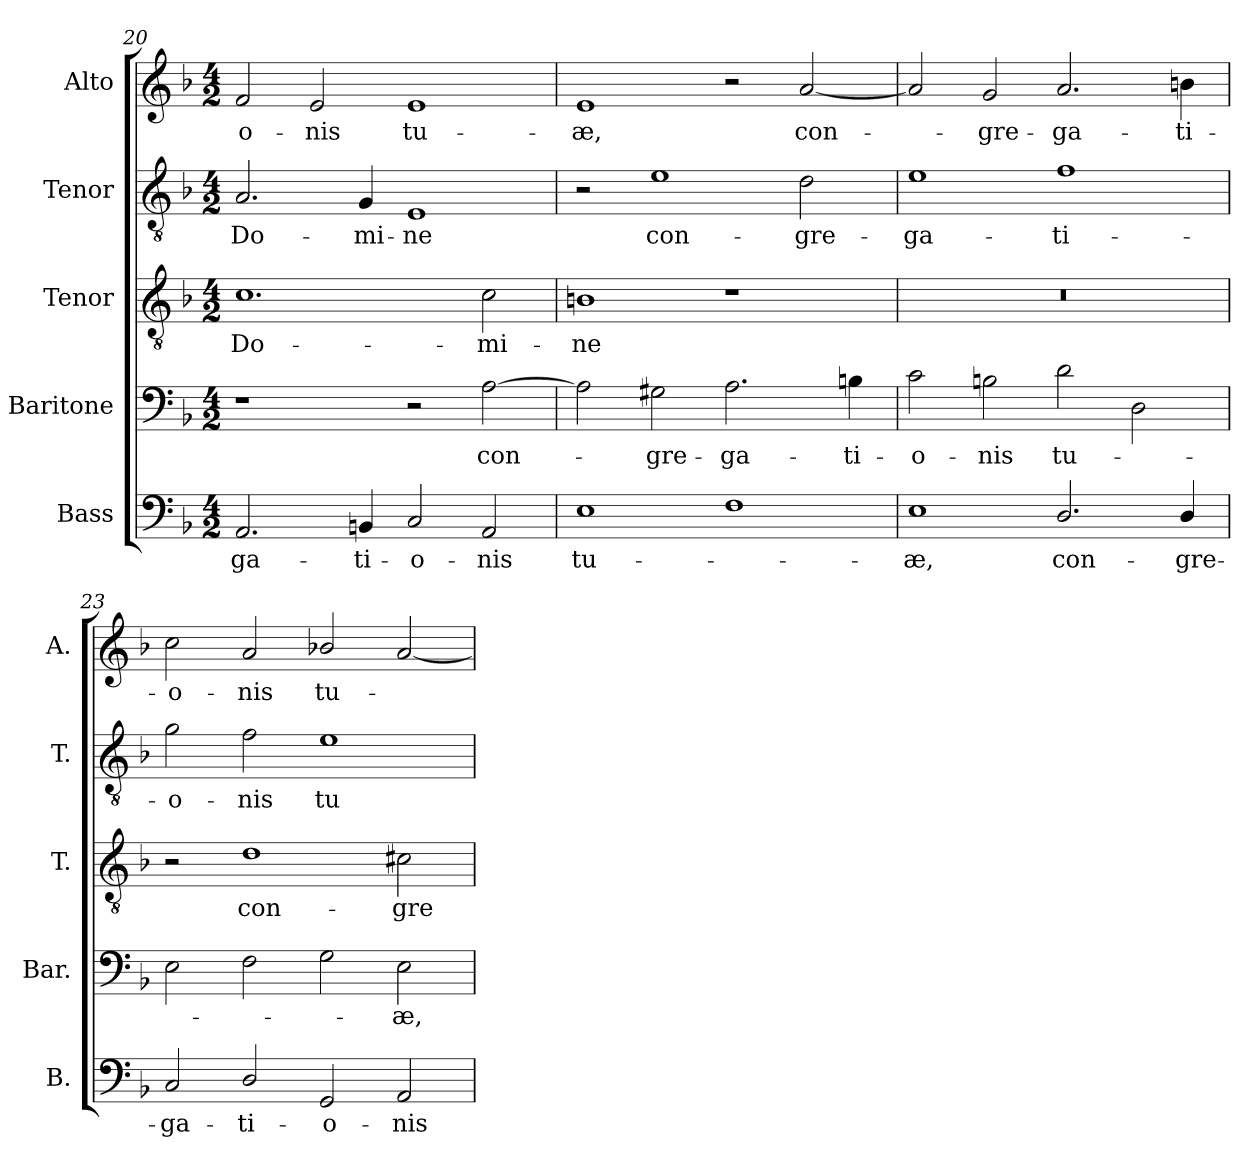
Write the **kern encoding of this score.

**kern	**text	**kern	**text	**kern	**text	**kern	**text	**kern	**text
*part5	*part5	*part4	*part4	*part3	*part3	*part2	*part2	*part1	*part1
*staff5	*staff5	*staff4	*staff4	*staff3	*staff3	*staff2	*staff2	*staff1	*staff1
*I"Bass	*	*I"Baritone	*	*I"Tenor	*	*I"Tenor	*	*I"Alto	*
*I'B.	*	*I'Bar.	*	*I'T.	*	*I'T.	*	*I'A.	*
*clefF4	*	*clefF4	*	*clefGv2	*	*clefGv2	*	*clefG2	*
*	*	*	*	*ITrd7c12	*	*ITrd7c12	*	*	*
*k[b-]	*	*k[b-]	*	*k[b-]	*	*k[b-]	*	*k[b-]	*
*F:	*	*F:	*	*F:	*	*F:	*	*F:	*
*M4/2	*	*M4/2	*	*M4/2	*	*M4/2	*	*M4/2	*
=20	=20	=20	=20	=20	=20	=20	=20	=20	=20
!	!LO:LY:b:color=#000000	!	!	!	!	!	!	!	!
!	!	!	!	!	!LO:LY:b:color=#000000	!	!	!	!
!	!	!	!	!	!	!	!LO:LY:b:color=#000000	!	!
!	!	!	!	!	!	!	!	!	!LO:LY:b:color=#000000
2.AAi/	-ga-	1r	.	1.Ci	Do-	2.AAi/	Do-	2fi/	-o-
!	!	!	!	!	!	!	!	!	!LO:LY:b:color=#000000
.	.	.	.	.	.	.	.	2ei/	-nis
!	!LO:LY:b:color=#000000	!	!	!	!	!	!	!	!
!	!	!	!	!	!	!	!LO:LY:b:color=#000000	!	!
4BBni/	-ti-	.	.	.	.	4GGi/	-mi-	.	.
!	!LO:LY:b:color=#000000	!	!	!	!	!	!	!	!
!	!	!	!	!	!	!	!LO:LY:b:color=#000000	!	!
!	!	!	!	!	!	!	!	!	!LO:LY:b:color=#000000
2Ci/	-o-	2r	.	.	.	1EEi	-ne	1ei	tu-
!	!LO:LY:b:color=#000000	!	!	!	!	!	!	!	!
!	!	!	!LO:LY:b:color=#000000	!	!	!	!	!	!
!	!	!	!	!	!LO:LY:b:color=#000000	!	!	!	!
2AAi/	-nis	[2Ai\	con-	2Ci\	-mi-	.	.	.	.
!!LO:LB:g=z
=21	=21	=21	=21	=21	=21	=21	=21	=21	=21
!	!LO:LY:b:color=#000000	!	!	!	!	!	!	!	!
!	!	!	!	!	!LO:LY:b:color=#000000	!	!	!	!
!	!	!	!	!	!	!	!	!	!LO:LY:b:color=#000000
1Ei	tu-	2Ai\]	.	1BBni	-ne	2r	.	1ei	-æ,
!	!	!	!LO:LY:b:color=#000000	!	!	!	!	!	!
!	!	!	!	!	!	!	!LO:LY:b:color=#000000	!	!
.	.	2G#Xi\	-gre-	.	.	1Ei	con-	.	.
!	!	!	!LO:LY:b:color=#000000	!	!	!	!	!	!
1Fi	.	2.Ai\	-ga-	1r	.	.	.	2r	.
!	!	!	!	!	!	!	!LO:LY:b:color=#000000	!	!
!	!	!	!	!	!	!	!	!	!LO:LY:b:color=#000000
.	.	.	.	.	.	2Di\	-gre-	[2ai/	con-
!	!	!	!LO:LY:b:color=#000000	!	!	!	!	!	!
.	.	4Bni\	-ti-	.	.	.	.	.	.
=22	=22	=22	=22	=22	=22	=22	=22	=22	=22
!	!LO:LY:b:color=#000000	!	!	!	!	!	!	!	!
!	!	!	!LO:LY:b:color=#000000	!LO:N:vis=1	!	!	!	!	!
!	!	!	!	!	!	!	!LO:LY:b:color=#000000	!	!
1Ei	-æ,	2ci\	-o-	0r	.	1Ei	-ga-	2ai/]	.
!	!	!	!LO:LY:b:color=#000000	!	!	!	!	!	!
!	!	!	!	!	!	!	!	!	!LO:LY:b:color=#000000
.	.	2Bni\	-nis	.	.	.	.	2gi/	-gre-
!	!LO:LY:b:color=#000000	!	!	!	!	!	!	!	!
!	!	!	!LO:LY:b:color=#000000	!	!	!	!	!	!
!	!	!	!	!	!	!	!LO:LY:b:color=#000000	!	!
!	!	!	!	!	!	!	!	!	!LO:LY:b:color=#000000
2.Di/	con-	2di\	tu-	.	.	1Fi	-ti-	2.ai/	-ga-
.	.	2Di\	.	.	.	.	.	.	.
!	!LO:LY:b:color=#000000	!	!	!	!	!	!	!	!
!	!	!	!	!	!	!	!	!	!LO:LY:b:color=#000000
4Di/	-gre-	.	.	.	.	.	.	4bni\	-ti-
=23	=23	=23	=23	=23	=23	=23	=23	=23	=23
!	!LO:LY:b:color=#000000	!	!	!	!	!	!	!	!
!	!	!	!	!	!	!	!LO:LY:b:color=#000000	!	!
!	!	!	!	!	!	!	!	!	!LO:LY:b:color=#000000
2Ci/	-ga-	2Ei\	.	2r	.	2Gi\	-o-	2cci\	-o-
!	!LO:LY:b:color=#000000	!	!	!	!	!	!	!	!
!	!	!	!	!	!LO:LY:b:color=#000000	!	!	!	!
!	!	!	!	!	!	!	!LO:LY:b:color=#000000	!	!
!	!	!	!	!	!	!	!	!	!LO:LY:b:color=#000000
2Di/	-ti-	2Fi\	.	1Di	con-	2Fi\	-nis	2ai/	-nis
!	!LO:LY:b:color=#000000	!	!	!	!	!	!	!	!
!	!	!	!	!	!	!	!LO:LY:b:color=#000000	!	!
!	!	!	!	!	!	!	!	!	!LO:LY:b:color=#000000
2GGi/	-o-	2Gi\	.	.	.	1Ei	tu-	2b-Xi/	tu-
!	!LO:LY:b:color=#000000	!	!	!	!	!	!	!	!
!	!	!	!LO:LY:b:color=#000000	!	!	!	!	!	!
!	!	!	!	!	!LO:LY:b:color=#000000	!	!	!	!
2AAi/	-nis	2Ei\	-æ,	2C#Xi\	-gre-	.	.	[2ai/	.
=	=	=	=	=	=	=	=	=	=
*-	*-	*-	*-	*-	*-	*-	*-	*-	*-
